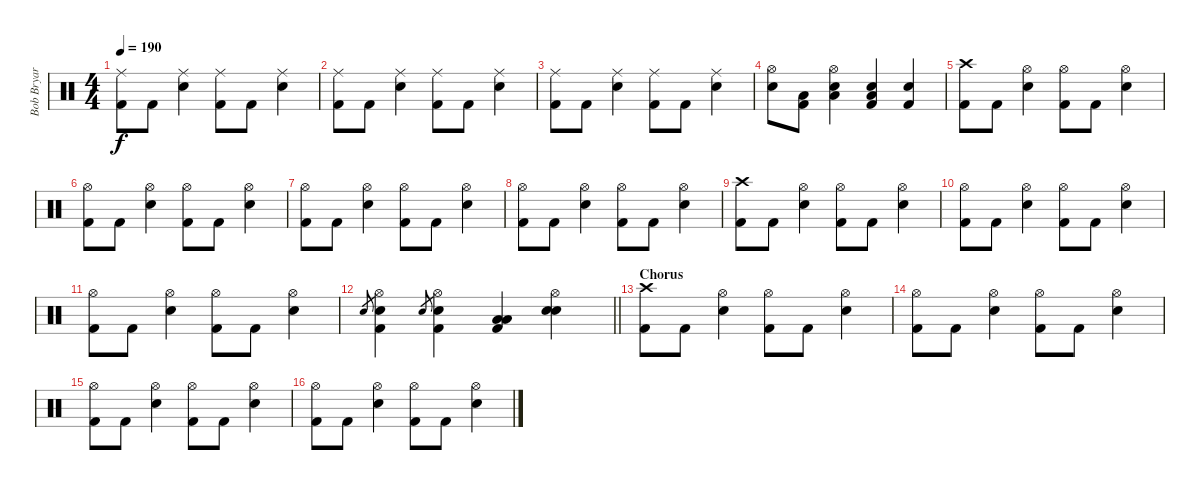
\track ("Bob Bryar (drums)" "Bob Bryar ") {instrument percussion}
\staff {score}
\articulation defaults
\ts (4 4)
\tempo 190
\clef neutral
\ks c
("Ride (middle)" "Kick (hit) 2").8{dy f} "Kick (hit) 2".8 ("Ride (middle)" "Electric Snare (hit)").4 ("Ride (middle)" "Kick (hit) 2").8 "Kick (hit) 2".8 ("Ride (middle)" "Electric Snare (hit)").4 |
("Ride (middle)" "Kick (hit) 2").8 "Kick (hit) 2".8 ("Ride (middle)" "Electric Snare (hit)").4 ("Ride (middle)" "Kick (hit) 2").8 "Kick (hit) 2".8 ("Ride (middle)" "Electric Snare (hit)").4 |
("Ride (middle)" "Kick (hit) 2").8 "Kick (hit) 2".8 ("Ride (middle)" "Electric Snare (hit)").4 ("Ride (middle)" "Kick (hit) 2").8 "Kick (hit) 2".8 ("Ride (middle)" "Electric Snare (hit)").4 |
("Hi-Hat (open)" "Electric Snare (hit)").8 ("Low Floor Tom (hit)" "Kick (hit) 2").8 ("Hi-Hat (open)" "Low Floor Tom (hit)" "Electric Snare (hit)").4 ("Low Floor Tom (hit)" "Electric Snare (hit)" "Kick (hit) 2").4 ("Electric Snare (hit)" "Kick (hit) 2").4 |
("Crash high (hit)" "Kick (hit) 2").8 "Kick (hit) 2".8 ("Hi-Hat (open)" "Electric Snare (hit)").4 ("Hi-Hat (open)" "Kick (hit) 2").8 "Kick (hit) 2".8 ("Hi-Hat (open)" "Electric Snare (hit)").4 |
("Hi-Hat (open)" "Kick (hit) 2").8 "Kick (hit) 2".8 ("Hi-Hat (open)" "Electric Snare (hit)").4 ("Hi-Hat (open)" "Kick (hit) 2").8 "Kick (hit) 2".8 ("Hi-Hat (open)" "Electric Snare (hit)").4 |
("Hi-Hat (open)" "Kick (hit) 2").8 "Kick (hit) 2".8 ("Hi-Hat (open)" "Electric Snare (hit)").4 ("Hi-Hat (open)" "Kick (hit) 2").8 "Kick (hit) 2".8 ("Hi-Hat (open)" "Electric Snare (hit)").4 |
("Hi-Hat (open)" "Kick (hit) 2").8 "Kick (hit) 2".8 ("Hi-Hat (open)" "Electric Snare (hit)").4 ("Hi-Hat (open)" "Kick (hit) 2").8 "Kick (hit) 2".8 ("Hi-Hat (open)" "Electric Snare (hit)").4 |
("Crash high (hit)" "Kick (hit) 2").8 "Kick (hit) 2".8 ("Hi-Hat (open)" "Electric Snare (hit)").4 ("Hi-Hat (open)" "Kick (hit) 2").8 "Kick (hit) 2".8 ("Hi-Hat (open)" "Electric Snare (hit)").4 |
("Hi-Hat (open)" "Kick (hit) 2").8 "Kick (hit) 2".8 ("Hi-Hat (open)" "Electric Snare (hit)").4 ("Hi-Hat (open)" "Kick (hit) 2").8 "Kick (hit) 2".8 ("Hi-Hat (open)" "Electric Snare (hit)").4 |
("Hi-Hat (open)" "Kick (hit) 2").8 "Kick (hit) 2".8 ("Hi-Hat (open)" "Electric Snare (hit)").4 ("Hi-Hat (open)" "Kick (hit) 2").8 "Kick (hit) 2".8 ("Hi-Hat (open)" "Electric Snare (hit)").4 |
\barLineRight lightlight "Electric Snare (hit)".8{gr}
("Hi-Hat (open)" "Electric Snare (hit)" "Kick (hit) 2").4 "Electric Snare (hit)".8{gr} ("Hi-Hat (open)" "Electric Snare (hit)" "Kick (hit) 2").4 ("Low Floor Tom (hit)" "Low Floor Tom (hit)" "Kick (hit) 2").4 ("Hi-Hat (open)" "Electric Snare (hit)" "Electric Snare (hit)").4 |
\section ("" "Chorus")
("Crash high (hit)" "Kick (hit) 2").8 "Kick (hit) 2".8 ("Hi-Hat (open)" "Electric Snare (hit)").4 ("Hi-Hat (open)" "Kick (hit) 2").8 "Kick (hit) 2".8 ("Hi-Hat (open)" "Electric Snare (hit)").4 |
("Hi-Hat (open)" "Kick (hit) 2").8 "Kick (hit) 2".8 ("Hi-Hat (open)" "Electric Snare (hit)").4 ("Hi-Hat (open)" "Kick (hit) 2").8 "Kick (hit) 2".8 ("Hi-Hat (open)" "Electric Snare (hit)").4 |
("Hi-Hat (open)" "Kick (hit) 2").8 "Kick (hit) 2".8 ("Hi-Hat (open)" "Electric Snare (hit)").4 ("Hi-Hat (open)" "Kick (hit) 2").8 "Kick (hit) 2".8 ("Hi-Hat (open)" "Electric Snare (hit)").4 |
("Hi-Hat (open)" "Kick (hit) 2").8 "Kick (hit) 2".8 ("Hi-Hat (open)" "Electric Snare (hit)").4 ("Hi-Hat (open)" "Kick (hit) 2").8 "Kick (hit) 2".8 ("Hi-Hat (open)" "Electric Snare (hit)").4
